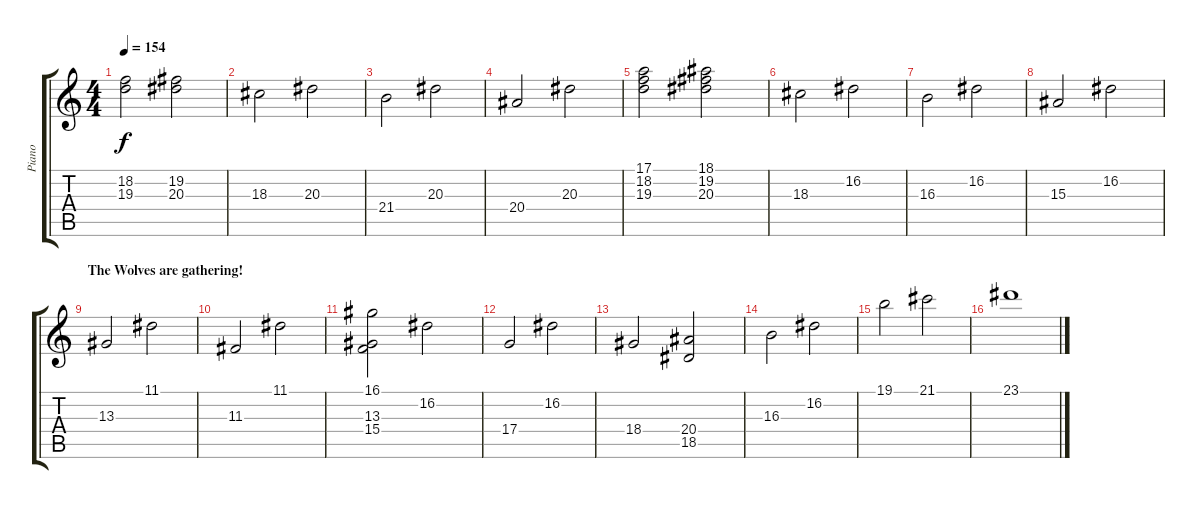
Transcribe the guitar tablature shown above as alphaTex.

\track ("Piano" "Piano") {instrument brightacousticpiano}
\staff {score tabs}
\tuning (E4 B3 G3 D3 A2 E2) {hide}
\ts (4 4)
\tempo 154
\clef g2
\ks c
(18.2 19.3).2{dy f} (19.2 20.3).2 |
18.3.2 20.3.2 |
21.4.2 20.3.2 |
20.4.2 20.3.2 |
(17.1 18.2 19.3).2 (18.1 19.2 20.3).2 |
18.3.2 16.2.2 |
16.3.2 16.2.2 |
15.3.2 16.2.2 |
\section ("" "The Wolves are gathering!")
13.3.2 11.1.2 |
11.3.2 11.1.2 |
(16.1 13.3 15.4).2 16.2.2 |
17.4.2 16.2.2 |
18.4.2 (20.4 18.5).2 |
16.3.2 16.2.2 |
19.1.2 21.1.2 |
23.1.1
